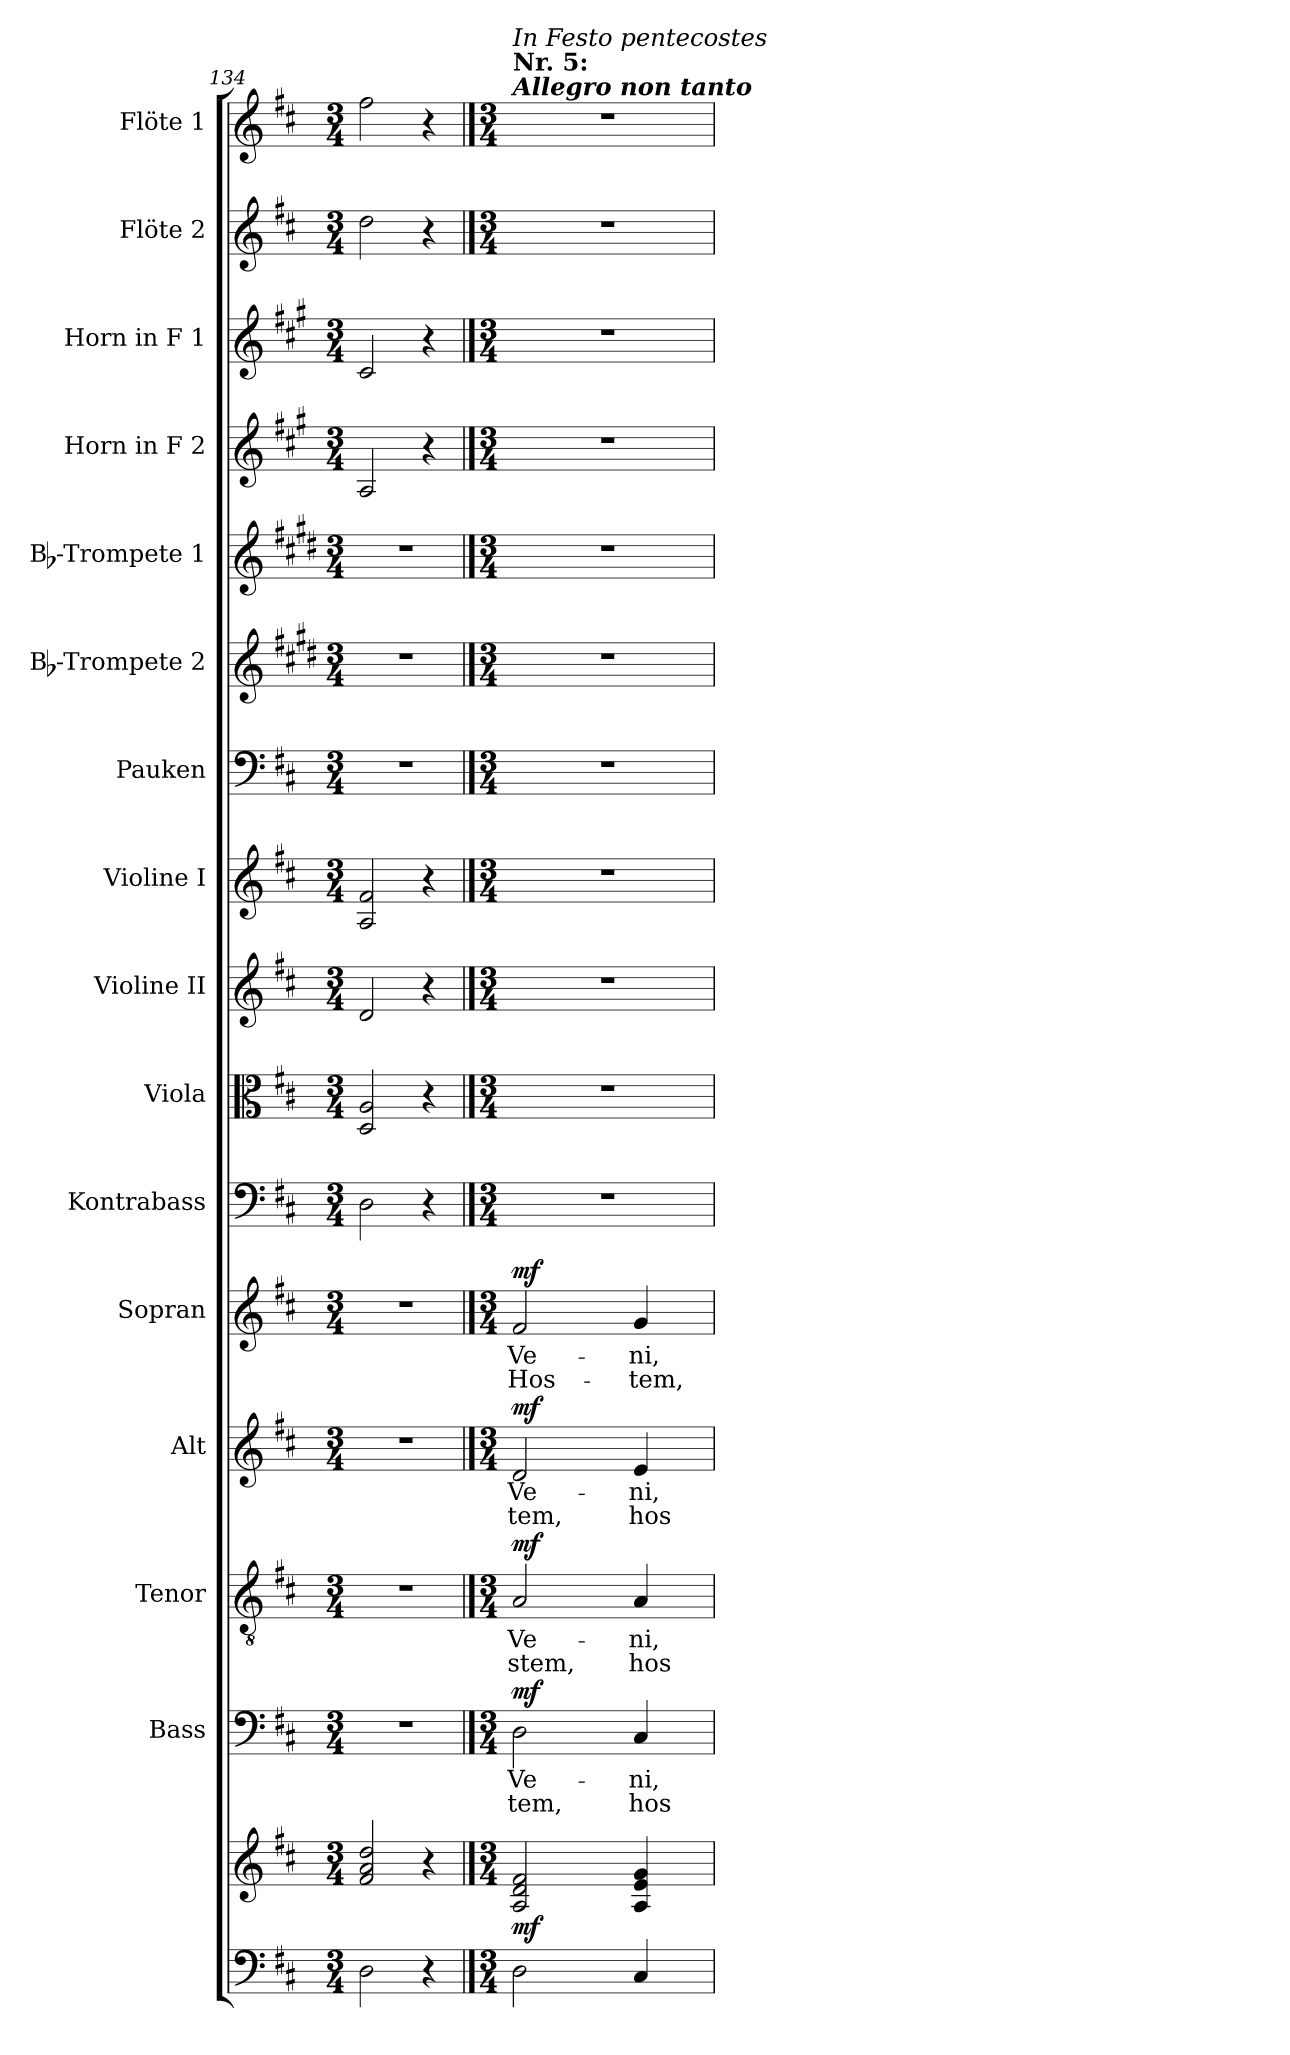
**kern	**kern	**dynam	**kern	**text	**text	**dynam	**kern	**text	**text	**dynam	**kern	**text	**text	**dynam	**kern	**text	**text	**dynam	**kern	**kern	**kern	**kern	**kern	**kern	**kern	**kern	**kern	**kern	**kern
*part16	*part16	*part16	*part15	*part15	*part15	*part15	*part14	*part14	*part14	*part14	*part13	*part13	*part13	*part13	*part12	*part12	*part12	*part12	*part11	*part10	*part9	*part8	*part7	*part6	*part5	*part4	*part3	*part2	*part1
*staff17	*staff16	*staff16/17	*staff15	*staff15	*staff15	*staff15	*staff14	*staff14	*staff14	*staff14	*staff13	*staff13	*staff13	*staff13	*staff12	*staff12	*staff12	*staff12	*staff11	*staff10	*staff9	*staff8	*staff7	*staff6	*staff5	*staff4	*staff3	*staff2	*staff1
*	*	*	*I"Bass	*	*	*	*I"Tenor	*	*	*	*I"Alt	*	*	*	*I"Sopran	*	*	*	*I"Kontrabass	*I"Viola	*I"Violine II	*I"Violine I	*I"Pauken	*I"Bb-Trompete 2	*I"Bb-Trompete 1	*I"Horn in F 2	*I"Horn in F 1	*I"Flöte 2	*I"Flöte 1
*	*	*	*I'B.	*	*	*	*I'T.	*	*	*	*I'A.	*	*	*	*I'S.	*	*	*	*I'Kb.	*I'Vla.	*I'Vl. II	*I'Vl. I	*I'Pk.	*I'Bb Trp. 2	*I'Bb Trp. 1	*	*	*I'Fl. 2	*I'Fl. 1
*clefF4	*clefG2	*	*clefF4	*	*	*	*clefGv2	*	*	*	*clefG2	*	*	*	*clefG2	*	*	*	*clefF4	*clefC3	*clefG2	*clefG2	*clefF4	*clefG2	*clefG2	*clefG2	*clefG2	*clefG2	*clefG2
*	*	*	*	*	*	*	*	*	*	*	*	*	*	*	*	*	*	*	*ITrd7c12	*	*	*	*	*ITrd1c2	*ITrd1c2	*ITrd4c7	*ITrd4c7	*	*
*k[f#c#]	*k[f#c#]	*	*k[f#c#]	*	*	*	*k[f#c#]	*	*	*	*k[f#c#]	*	*	*	*k[f#c#]	*	*	*	*k[f#c#]	*k[f#c#]	*k[f#c#]	*k[f#c#]	*k[f#c#]	*k[f#c#]	*k[f#c#]	*k[f#c#]	*k[f#c#]	*k[f#c#]	*k[f#c#]
*D:	*D:	*	*D:	*	*	*	*D:	*	*	*	*D:	*	*	*	*D:	*	*	*	*D:	*D:	*D:	*D:	*D:	*D:	*D:	*D:	*D:	*D:	*D:
*M3/4	*M3/4	*	*M3/4	*	*	*	*M3/4	*	*	*	*M3/4	*	*	*	*M3/4	*	*	*	*M3/4	*M3/4	*M3/4	*M3/4	*M3/4	*M3/4	*M3/4	*M3/4	*M3/4	*M3/4	*M3/4
=134	=134	=134	=134	=134	=134	=134	=134	=134	=134	=134	=134	=134	=134	=134	=134	=134	=134	=134	=134	=134	=134	=134	=134	=134	=134	=134	=134	=134	=134
2D\	2f#/ 2a/ 2dd/	.	2.r	.	.	.	2.r	.	.	.	2.r	.	.	.	2.r	.	.	.	2DD\	2D/ 2A/	2d/	2A/ 2f#/	2.r	2.r	2.r	2D/	2F#/	2dd\	2ff#\
4r	4r	.	.	.	.	.	.	.	.	.	.	.	.	.	.	.	.	.	4r	4r	4r	4r	.	.	.	4r	4r	4r	4r
!!LO:PB:g=z
==135	==135	==135	==135	==135	==135	==135	==135	==135	==135	==135	==135	==135	==135	==135	==135	==135	==135	==135	==135	==135	==135	==135	==135	==135	==135	==135	==135	==135	==135
*M3/4	*M3/4	*	*M3/4	*	*	*	*M3/4	*	*	*	*M3/4	*	*	*	*M3/4	*	*	*	*M3/4	*M3/4	*M3/4	*M3/4	*M3/4	*M3/4	*M3/4	*M3/4	*M3/4	*M3/4	*M3/4
!	!	!	!	!	!	!	!	!	!	!	!	!	!	!	!	!	!	!	!	!	!	!	!	!	!	!	!	!	!LO:TX:a:Bi:t=Allegro non tanto
!	!	!	!	!	!	!	!	!	!	!	!	!	!	!	!	!	!	!	!	!	!	!	!	!	!	!	!	!	!LO:TX:a:B:t=Nr. 5&colon;
!	!	!	!	!	!	!	!	!	!	!	!	!	!	!	!	!	!	!	!	!	!	!	!	!	!	!	!	!	!LO:TX:a:i:t=In Festo pentecostes
!	!	!LO:DY:b	!	!LO:LY:b	!LO:LY:b	!LO:DY:a	!	!LO:LY:b	!LO:LY:b	!LO:DY:a	!	!LO:LY:b	!LO:LY:b	!LO:DY:a	!	!LO:LY:b	!LO:LY:b	!LO:DY:a	!	!	!	!	!	!	!	!	!	!	!
2D\	2A/ 2d/ 2f#/	mf	2D\	Ve-	-tem,	mf	2A/	Ve-	-stem,	mf	2d/	Ve-	-tem,	mf	2f#/	Ve-	Hos-	mf	2.r	2.r	2.r	2.r	2.r	2.r	2.r	2.r	2.r	2.r	2.r
!	!	!	!	!LO:LY:b	!LO:LY:b	!	!	!LO:LY:b	!LO:LY:b	!	!	!LO:LY:b	!LO:LY:b	!	!	!LO:LY:b	!LO:LY:b	!	!	!	!	!	!	!	!	!	!	!	!
4C#/	4A/ 4e/ 4g/	.	4C#/	-ni,	hos-	.	4A/	-ni,	hos-	.	4e/	-ni,	hos-	.	4g/	-ni,	-tem,	.	.	.	.	.	.	.	.	.	.	.	.
=	=	=	=	=	=	=	=	=	=	=	=	=	=	=	=	=	=	=	=	=	=	=	=	=	=	=	=	=	=
*-	*-	*-	*-	*-	*-	*-	*-	*-	*-	*-	*-	*-	*-	*-	*-	*-	*-	*-	*-	*-	*-	*-	*-	*-	*-	*-	*-	*-	*-
